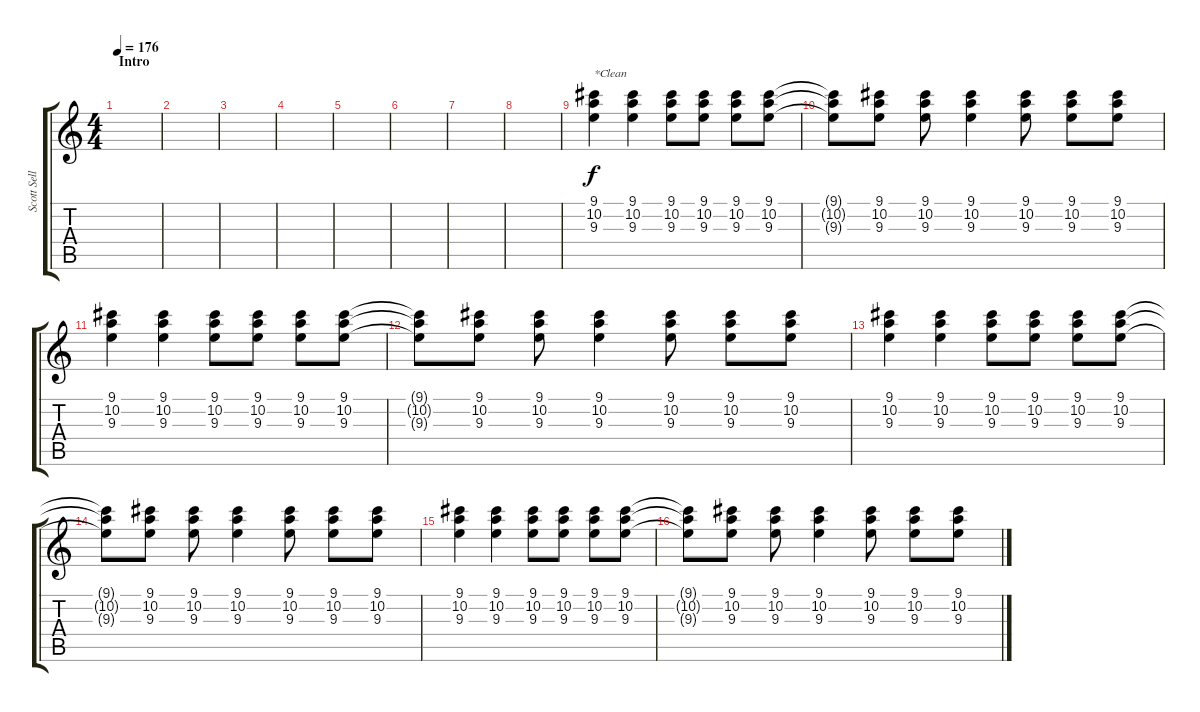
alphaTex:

\track ("Scott Sellers" "Scott Sell") {instrument distortionguitar}
\staff {score tabs}
\tuning (E4 B3 G3 D3 A2 D2) {hide}
\ts (4 4)
\section ("" "Intro")
\tempo 176
\clef g2
\ks c
|
|
|
|
|
|
|
|
(9.1 10.2 9.3).4{txt "*Clean" volume 6 instrument electricguitarclean} (9.1 10.2 9.3).4 (9.1 10.2 9.3).8 (9.1 10.2 9.3).8 (9.1 10.2 9.3).8 (9.1 10.2 9.3).8 |
(9.1{t} 10.2{t} 9.3{t}).8 (9.1 10.2 9.3).8 (9.1 10.2 9.3).8 (9.1 10.2 9.3).4 (9.1 10.2 9.3).8 (9.1 10.2 9.3).8 (9.1 10.2 9.3).8 |
(9.1 10.2 9.3).4 (9.1 10.2 9.3).4 (9.1 10.2 9.3).8 (9.1 10.2 9.3).8 (9.1 10.2 9.3).8 (9.1 10.2 9.3).8 |
(9.1{t} 10.2{t} 9.3{t}).8 (9.1 10.2 9.3).8 (9.1 10.2 9.3).8 (9.1 10.2 9.3).4 (9.1 10.2 9.3).8 (9.1 10.2 9.3).8 (9.1 10.2 9.3).8 |
(9.1 10.2 9.3).4 (9.1 10.2 9.3).4 (9.1 10.2 9.3).8 (9.1 10.2 9.3).8 (9.1 10.2 9.3).8 (9.1 10.2 9.3).8 |
(9.1{t} 10.2{t} 9.3{t}).8 (9.1 10.2 9.3).8 (9.1 10.2 9.3).8 (9.1 10.2 9.3).4 (9.1 10.2 9.3).8 (9.1 10.2 9.3).8 (9.1 10.2 9.3).8 |
(9.1 10.2 9.3).4 (9.1 10.2 9.3).4 (9.1 10.2 9.3).8 (9.1 10.2 9.3).8 (9.1 10.2 9.3).8 (9.1 10.2 9.3).8 |
(9.1{t} 10.2{t} 9.3{t}).8 (9.1 10.2 9.3).8 (9.1 10.2 9.3).8 (9.1 10.2 9.3).4 (9.1 10.2 9.3).8 (9.1 10.2 9.3).8 (9.1 10.2 9.3).8
